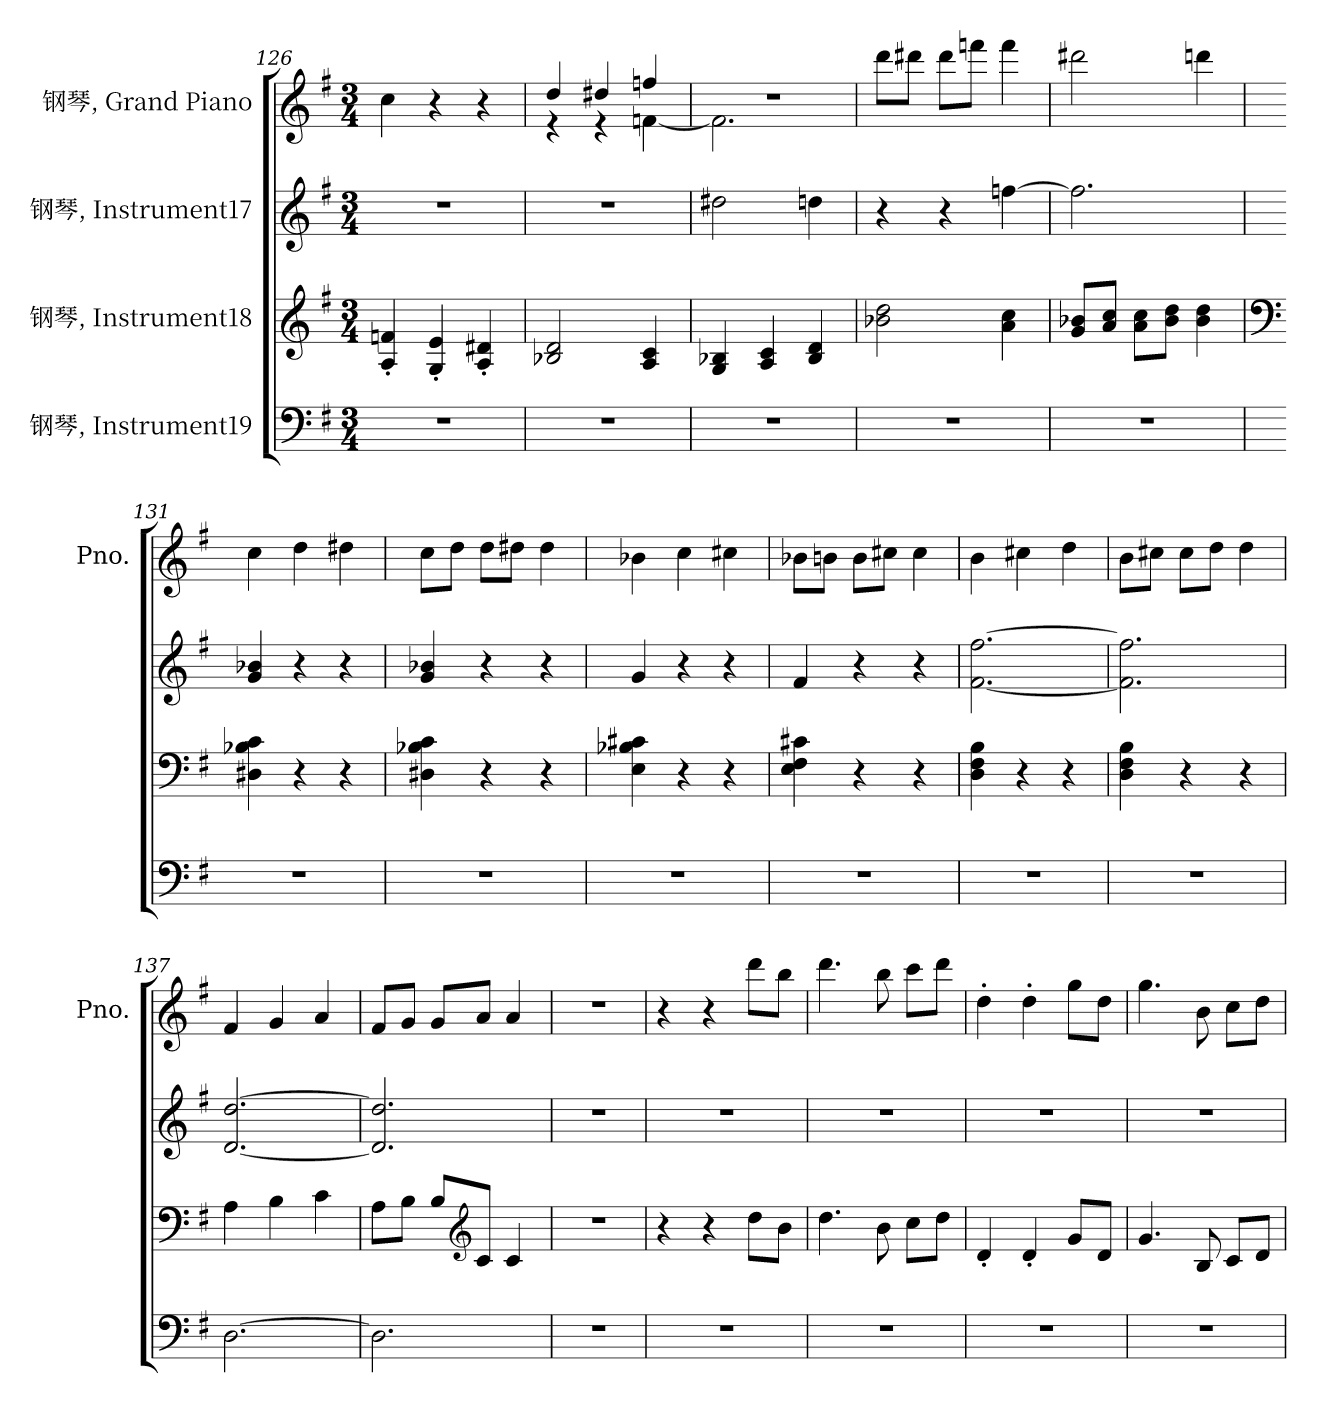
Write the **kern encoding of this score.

**kern	**kern	**kern	**kern
*part4	*part3	*part2	*part1
*staff4	*staff3	*staff2	*staff1
*I"钢琴, Instrument19	*I"钢琴, Instrument18	*I"钢琴, Instrument17	*I"钢琴, Grand Piano
*	*	*	*I'Pno.
*clefF4	*clefG2	*clefG2	*clefG2
*k[f#]	*k[f#]	*k[f#]	*k[f#]
*M3/4	*M3/4	*M3/4	*M3/4
=126	=126	=126	=126
2.r	4A/' 4fn/'	2.r	4cc\
.	4G/' 4e/'	.	4r
.	4A/' 4d#X/'	.	4r
!!LO:LB:g=z
=127	=127	=127	=127
*	*	*	*^
2.r	2B-X/ 2d/	2.r	4dd/	4r
.	.	.	4dd#X/	4r
.	4A/ 4c/	.	4ffn/	[4fn\
=128	=128	=128	=128	=128
2.r	4G/ 4B-X/	2dd#X\	2.r	2.f\]
.	4A/ 4c/	.	.	.
.	4B-/ 4d/	4ddn\	.	.
*	*	*	*v	*v
=129	=129	=129	=129
2.r	2b-X\ 2dd\	4r	8ddd\L
.	.	.	8ddd#X\J
.	.	4r	8ddd#\L
.	.	.	8fffn\J
.	4a\ 4cc\	[4ffn\	4fff\
=130	=130	=130	=130
2.r	8g/ 8b-X/L	2.ff\]	2ddd#X\
.	8a/ 8cc/J	.	.
.	8a\ 8cc\L	.	.
.	8b-\ 8dd\J	.	.
.	4b-\ 4dd\	.	4dddn\
=131	=131	=131	=131
*	*clefF4	*	*
2.r	4D#X\ 4B-X\ 4c\	4g/ 4b-X/	4cc\
.	4r	4r	4dd\
.	4r	4r	4dd#X\
=132	=132	=132	=132
2.r	4D#X\ 4B-X\ 4c\	4g/ 4b-X/	8cc\L
.	.	.	8dd\J
.	4r	4r	8dd\L
.	.	.	8dd#X\J
.	4r	4r	4dd#\
!!LO:PB:g=z
=133	=133	=133	=133
2.r	4E\ 4B-X\ 4c#X\	4g/	4b-X\
.	4r	4r	4cc\
.	4r	4r	4cc#X\
=134	=134	=134	=134
2.r	4E\ 4F#\ 4c#X\	4f#/	8b-X\L
.	.	.	8bn\J
.	4r	4r	8b\L
.	.	.	8cc#X\J
.	4r	4r	4cc#\
=135	=135	=135	=135
2.r	4D\ 4F#\ 4B\	[2.f#\ [2.ff#\	4b\
.	4r	.	4cc#X\
.	4r	.	4dd\
=136	=136	=136	=136
2.r	4D\ 4F#\ 4B\	2.f#\] 2.ff#\]	8b\L
.	.	.	8cc#X\J
.	4r	.	8cc#\L
.	.	.	8dd\J
.	4r	.	4dd\
=137	=137	=137	=137
[2.D\	4A\	[2.d/ [2.dd/	4f#/
*	*	*	*MM174
.	4B\	.	4g/
*	*	*	*MM167
.	4c\	.	4a/
=138	=138	=138	=138
*	*	*	*MM161
2.D\]	8A\L	2.d/] 2.dd/]	8f#/L
*	*	*	*MM158
.	8B\J	.	8g/J
*	*	*	*MM154
.	8B/L	.	8g/L
*	*clefG2	*	*
.	8c/J	.	8a/J
.	4c/	.	4a/
=139	=139	=139	=139
2.r	2.r	2.r	2.r
!!LO:LB:g=z
=140	=140	=140	=140
2.r	4r	2.r	4r
.	4r	.	4r
*	*	*	*MM180
.	8dd\L	.	8ddd\L
.	8b\J	.	8bb\J
=141	=141	=141	=141
2.r	4.dd\	2.r	4.ddd\
.	8b\	.	8bb\
.	8cc\L	.	8ccc\L
.	8dd\J	.	8ddd\J
=142	=142	=142	=142
2.r	4d'/	2.r	4dd'\
.	4d'/	.	4dd'\
.	8g/L	.	8gg\L
.	8d/J	.	8dd\J
=143	=143	=143	=143
2.r	4.g/	2.r	4.gg\
.	8B/	.	8b\
.	8c/L	.	8cc\L
.	8d/J	.	8dd\J
=	=	=	=
*-	*-	*-	*-
